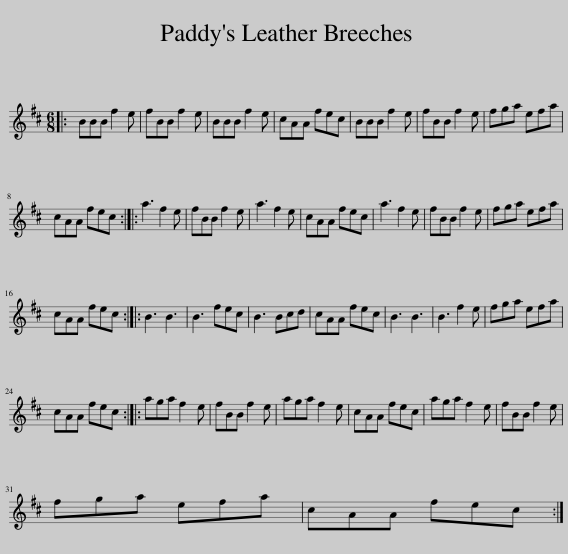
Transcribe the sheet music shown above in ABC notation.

X:1
L:1/8
M:6/8
I:linebreak $
K:D
V:1 treble
V:1
|: BBB f2 e | fBB f2 e | BBB f2 e | cAA fec | BBB f2 e | %5
 fBB f2 e | fga efa |$ cAA fec :: a3 f2 e | fBB f2 e | %10
 a3 f2 e | cAA fec | a3 f2 e | fBB f2 e | fga efa |$ %15
 cAA fec :: B3 B3 | B3 fec | B3 Bcd | cAA fec | %20
 B3 B3 | B3 f2 e | fga efa |$ cAA fec :: aga f2 e | %25
 fBB f2 e | aga f2 e | cAA fec | aga f2 e | fBB f2 e |$ %30
 fga efa | cAA fec :| %32
